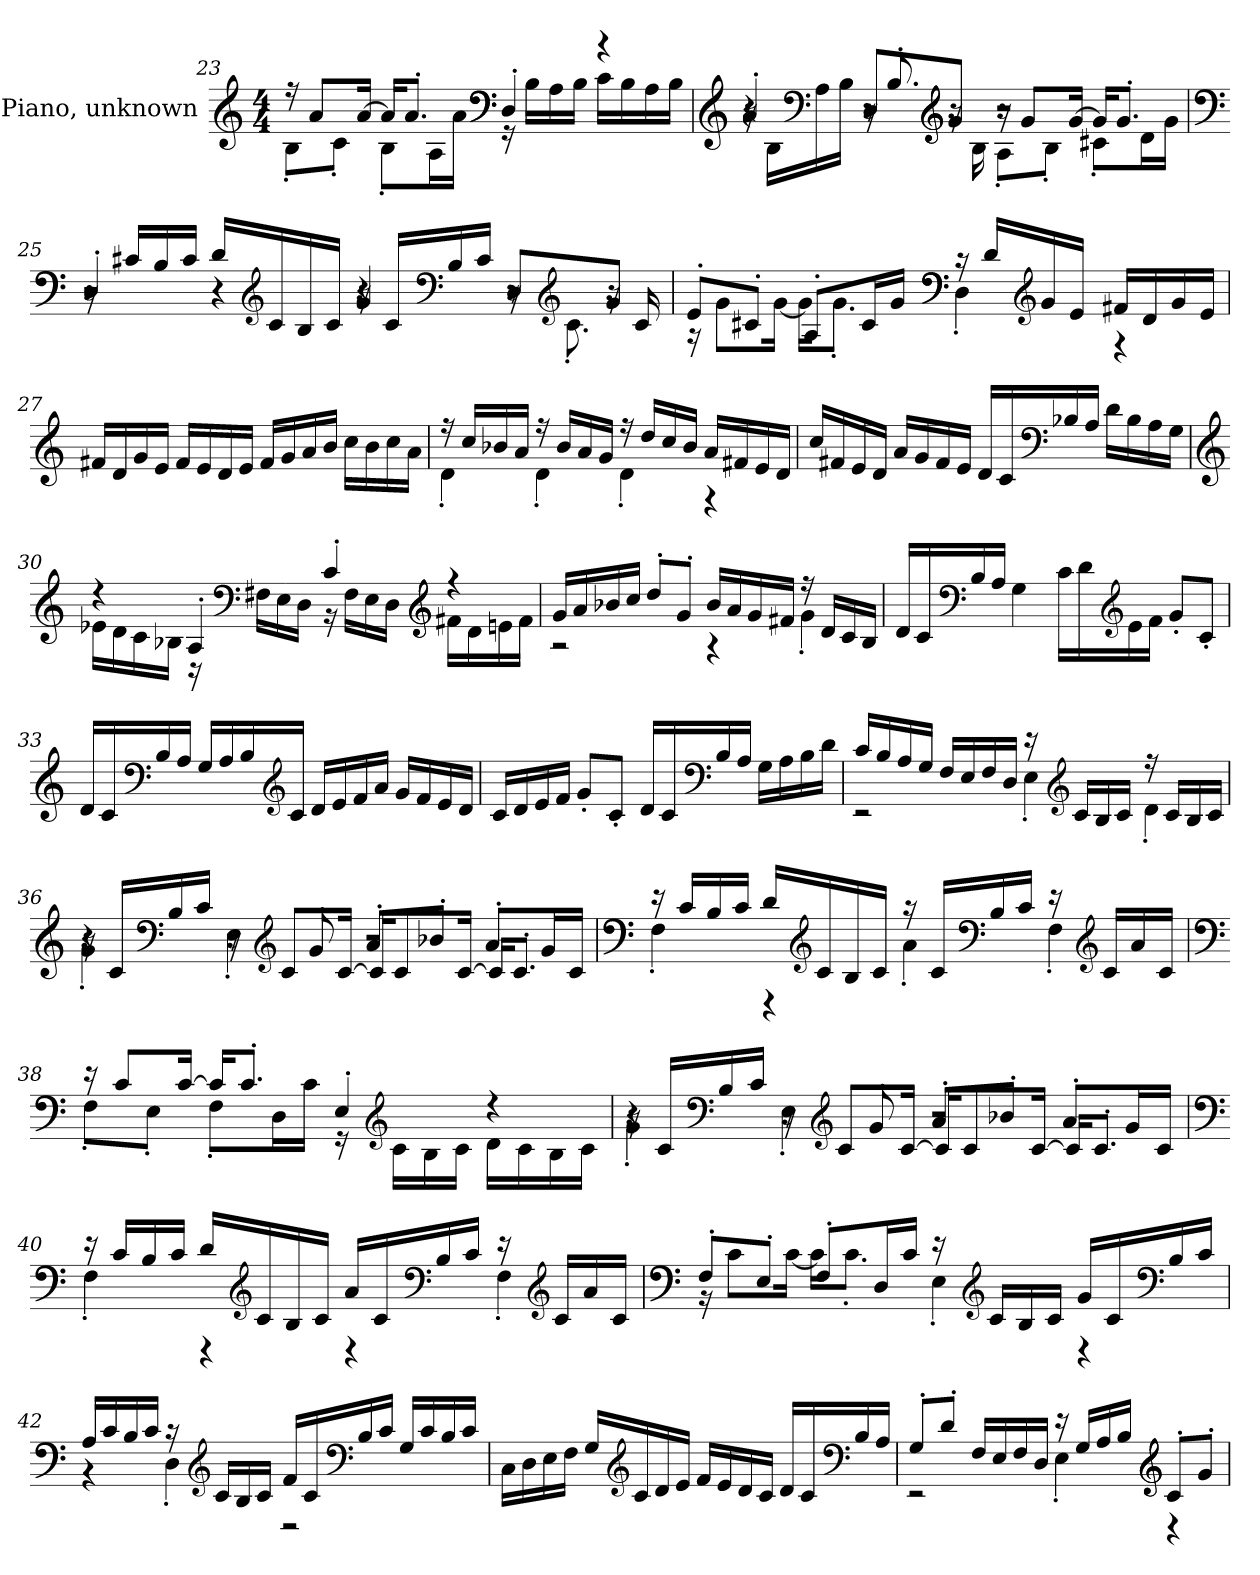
**kern
*part1
*staff1
*I"Piano, unknown
*I'Pno.
*clefG2
*k[]
*M4/4
=23
*^
16r	8B'\L
8a/L	.
.	8c'\J
[16a/Jk	.
16a/KL]	8B'\L
8.a'/J	.
.	16A\L
.	16a\JJ
*clefF4	*
4D'/	16r
.	16B\LL
.	16A\
.	16B\JJ
4r	16c\LL
.	16B\
.	16A\
.	16B\JJ
*v	*v
!!LO:PB:g=z
=24
*clefG2
*^
*	*^
4a'/	16r	4r
.	16B\LL	.
*clefF4	*	*
.	16A\	.
.	16B\JJ	.
8D/L	8r	16r
.	.	8.B'/
*clefG2	*	*
8g/J	16r	.
.	16B\	.
16r	8A'\L	2r
8g/L	.	.
.	8B'\J	.
[16g/Jk	.	.
16g/KL]	8c#X'\L	.
8.g'/J	.	.
.	16d\L	.
.	16g\JJ	.
=25	=25	=25
*clefF4	*	*
16r	2r	4D'/
16c#X/LL	.	.
16B/	.	.
16c#/JJ	.	.
16d/LL	.	4r
*clefG2	*	*
16c#/	.	.
16B/	.	.
16c#/JJ	.	.
16r	4r	4g/
16c#/LL	.	.
*clefF4	*	*
16B/	.	.
16c#/JJ	.	.
8r	16r	8D/L
*clefG2	*	*
.	8.c#'\	.
16r	.	8g/J
16c#/	.	.
*	*v	*v
!!LO:LB:g=z
=26	=26
8e'/L	16r
.	8g\L
8c#X'/J	.
.	[16g\Jk
8A'/L	16g\KL]
.	8.g'\J
16c#/L	.
16g/JJ	.
*clefF4	*
16r	4D'\
16d/LL	.
*clefG2	*
16g/	.
16e/JJ	.
16f#X/LL	4r
16d/	.
16g/	.
16e/JJ	.
*v	*v
=27
16f#X/LL
16d/
16g/
16e/JJ
16f#/LL
16e/
16d/
16e/JJ
16f#/LL
16g/
16a/
16b/JJ
16cc\LL
16b\
16cc\
16a\JJ
!!LO:LB:g=z
=28
*^
16r	4d'\
16cc/LL	.
16b-X/	.
16a/JJ	.
16r	4d'\
16b-/LL	.
16a/	.
16g/JJ	.
16r	4d'\
16dd/LL	.
16cc/	.
16b-/JJ	.
16a/LL	4r
16f#X/	.
16e/	.
16d/JJ	.
*v	*v
=29
16cc/LL
16f#X/
16e/
16d/JJ
16a/LL
16g/
16f#/
16e/JJ
16d/LL
16c/
*clefF4
16B-X/
16A/JJ
16d\LL
16B-\
16A\
16G\JJ
!!LO:LB:g=z
=30
*clefG2
*^
4r	16e-X\LL
.	16d\
.	16c\
.	16B-X\JJ
4A'/	16r
*clefF4	*
.	16F#X\LL
.	16E\
.	16D\JJ
4c'/	16r
.	16F#\LL
.	16E\
.	16D\JJ
*clefG2	*
4r	16f#X\LL
.	16d\
.	16en\
.	16f#\JJ
=31	=31
16g/LL	2r
16a/	.
16b-X/	.
16cc/JJ	.
8dd'/L	.
8g'/J	.
16b-/LL	4r
16a/	.
16g/	.
16f#X/JJ	.
16r	4g'\
16d/LL	.
16c/	.
16B/JJ	.
*v	*v
!!LO:LB:g=z
=32
16d/LL
16c/
*clefF4
16B/
16A/JJ
4G\
16c\LL
16d\
*clefG2
16e\
16f\JJ
8g'/L
8c'/J
=33
16d/LL
16c/
*clefF4
16B/
16A/JJ
16G/LL
16A/
16B/
*clefG2
16c/JJ
16d/LL
16e/
16f/
16a/JJ
16g/LL
16f/
16e/
16d/JJ
!!LO:LB:g=z
=34
16c/LL
16d/
16e/
16f/JJ
8g'/L
8c'/J
16d/LL
16c/
*clefF4
16B/
16A/JJ
16G\LL
16A\
16B\
16d\JJ
=35
*^
16c/LL	2r
16B/	.
16A/	.
16G/JJ	.
16F/LL	.
16E/	.
16F/	.
16D/JJ	.
16r	4E'\
*clefG2	*
16c/LL	.
16B/	.
16c/JJ	.
16r	4d'\
16c/LL	.
16B/	.
16c/JJ	.
!!LO:LB:g=z	!!
=36	=36
*	*^
16r	4g'\	4r
16c/LL	.	.
*clefF4	*	*
16B/	.	.
16c/JJ	.	.
8r	4E'\	16r
*clefG2	*	*
.	.	8c/L
8g'/	.	.
.	.	[16c/Jk
8a'/L	2r	16c/KL]
.	.	8c/
8b-X'/J	.	.
.	.	[16c/Jk
8a'/L	.	16c/KL]
.	.	8.c'/J
16g/L	.	.
16c/JJ	.	.
*v	*v	*v
=37
*clefF4
*^
16r	4F'\
16c/LL	.
16B/	.
16c/JJ	.
16d/LL	4r
*clefG2	*
16c/	.
16B/	.
16c/JJ	.
16r	4a'\
16c/LL	.
*clefF4	*
16B/	.
16c/JJ	.
16r	4F'\
*clefG2	*
16c/LL	.
16a/	.
16c/JJ	.
!!LO:LB:g=z	!!
=38	=38
*clefF4	*
16r	8F'\L
8c/L	.
.	8E'\J
[16c/Jk	.
16c/KL]	8F'\L
8.c'/J	.
.	16D\L
.	16c\JJ
4E'/	16r
*clefG2	*
.	16c\LL
.	16B\
.	16c\JJ
4r	16d\LL
.	16c\
.	16B\
.	16c\JJ
=39	=39
*	*^
16r	4g'\	4r
16c/LL	.	.
*clefF4	*	*
16B/	.	.
16c/JJ	.	.
8r	4E'\	16r
*clefG2	*	*
.	.	8c/L
8g'/	.	.
.	.	[16c/Jk
8a'/L	2r	16c/KL]
.	.	8c/
8b-X'/J	.	.
.	.	[16c/Jk
8a'/L	.	16c/KL]
.	.	8.c'/J
16g/L	.	.
16c/JJ	.	.
*v	*v	*v
!!LO:LB:g=z
=40
*clefF4
*^
16r	4F'\
16c/LL	.
16B/	.
16c/JJ	.
16d/LL	4r
*clefG2	*
16c/	.
16B/	.
16c/JJ	.
16a/LL	4r
16c/	.
*clefF4	*
16B/	.
16c/JJ	.
16r	4F'\
*clefG2	*
16c/LL	.
16a/	.
16c/JJ	.
=41	=41
*clefF4	*
8F'/L	16r
.	8c\L
8E'/J	.
.	[16c\Jk
8F'/L	16c\KL]
.	8.c'\J
16D/L	.
16c/JJ	.
16r	4E'\
*clefG2	*
16c/LL	.
16B/	.
16c/JJ	.
16g/LL	4r
16c/	.
*clefF4	*
16B/	.
16c/JJ	.
!!LO:LB:g=z	!!
=42	=42
16A/LL	4r
16c/	.
16B/	.
16c/JJ	.
16r	4D'\
*clefG2	*
16c/LL	.
16B/	.
16c/JJ	.
16f/LL	2r
16c/	.
*clefF4	*
16B/	.
16c/JJ	.
16G/LL	.
16c/	.
16B/	.
16c/JJ	.
*v	*v
=43
16C\LL
16D\
16E\
16F\JJ
16G/LL
*clefG2
16c/
16d/
16e/JJ
16f/LL
16e/
16d/
16c/JJ
16d/LL
16c/
*clefF4
16B/
16A/JJ
!!LO:LB:g=z
=44
*^
8G'/L	2r
8d'/J	.
16F/LL	.
16E/	.
16F/	.
16D/JJ	.
16r	4E'\
16G/LL	.
16A/	.
16B/JJ	.
*clefG2	*
8c'/L	4r
8g'/J	.
*v	*v
=
*-
